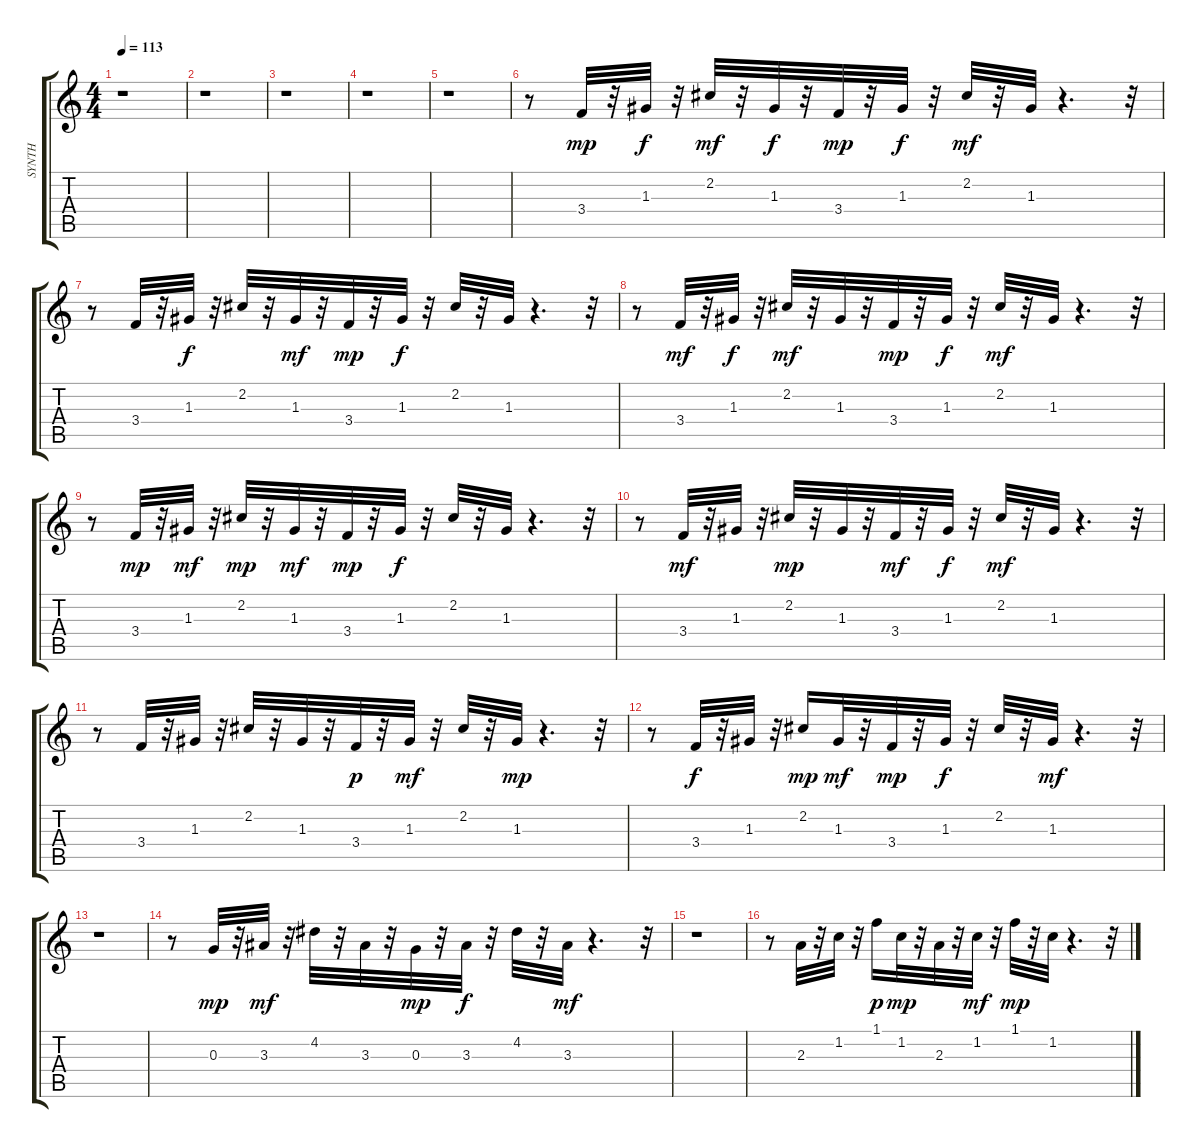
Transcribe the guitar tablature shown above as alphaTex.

\track ("SYNTH" "SYNTH") {instrument synthbass1}
\staff {score tabs}
\tuning (E4 B3 G3 D3 A2 E2) {hide}
\ts (4 4)
\tempo 113
\clef g2
\ks c
r.1{dy f} |
r.1 |
r.1 |
r.1 |
r.1 |
r.8 3.4.32{dy mp} r.32 1.3.32{dy f} r.32 2.2.32{dy mf} r.32 1.3.32{dy f} r.32 3.4.32{dy mp} r.32 1.3.32{dy f} r.32 2.2.32{dy mf} r.32 1.3.32 r.4{d} r.32 |
r.8 3.4.32 r.32 1.3.32{dy f} r.32 2.2.32 r.32 1.3.32{dy mf} r.32 3.4.32{dy mp} r.32 1.3.32{dy f} r.32 2.2.32 r.32 1.3.32 r.4{d} r.32 |
r.8 3.4.32{dy mf} r.32 1.3.32{dy f} r.32 2.2.32{dy mf} r.32 1.3.32 r.32 3.4.32{dy mp} r.32 1.3.32{dy f} r.32 2.2.32{dy mf} r.32 1.3.32 r.4{d} r.32 |
r.8 3.4.32{dy mp} r.32 1.3.32{dy mf} r.32 2.2.32{dy mp} r.32 1.3.32{dy mf} r.32 3.4.32{dy mp} r.32 1.3.32{dy f} r.32 2.2.32 r.32 1.3.32 r.4{d} r.32 |
r.8 3.4.32{dy mf} r.32 1.3.32 r.32 2.2.32{dy mp} r.32 1.3.32 r.32 3.4.32{dy mf} r.32 1.3.32{dy f} r.32 2.2.32{dy mf} r.32 1.3.32 r.4{d} r.32 |
r.8 3.4.32 r.32 1.3.32 r.32 2.2.32 r.32 1.3.32 r.32 3.4.32{dy p} r.32 1.3.32{dy mf} r.32 2.2.32 r.32 1.3.32{dy mp} r.4{d} r.32 |
r.8 3.4.32{dy f} r.32 1.3.32 r.32 2.2.16{dy mp} 1.3.32{dy mf} r.32 3.4.32{dy mp} r.32 1.3.32{dy f} r.32 2.2.32 r.32 1.3.32{dy mf} r.4{d} r.32 |
r.1 |
r.8 0.3.32{dy mp} r.32 3.3.32{dy mf} r.32 4.2.32 r.32 3.3.32 r.32 0.3.32{dy mp} r.32 3.3.32{dy f} r.32 4.2.32 r.32 3.3.32{dy mf} r.4{d} r.32 |
r.1 |
r.8 2.3.32 r.32 1.2.32 r.32 1.1.16{dy p} 1.2.32{dy mp} r.32 2.3.32 r.32 1.2.32{dy mf} r.32 1.1.32{dy mp} r.32 1.2.32 r.4{d} r.32
